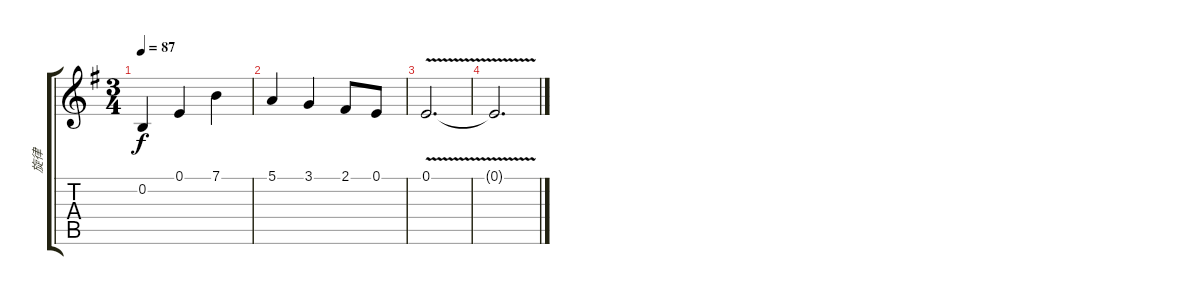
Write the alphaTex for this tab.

\track ("旋律" "旋律") {instrument sopranosax}
\staff {score tabs}
\tuning (E4 B3 G3 D3 A2 E2) {hide}
\ts (3 4)
\tempo 87
\clef g2
\ks g
0.2.4{dy f} 0.1.4 7.1.4 |
5.1.4 3.1.4 2.1.8 0.1.8 |
0.1{v}.2{d} |
0.1{t}.2{d}
